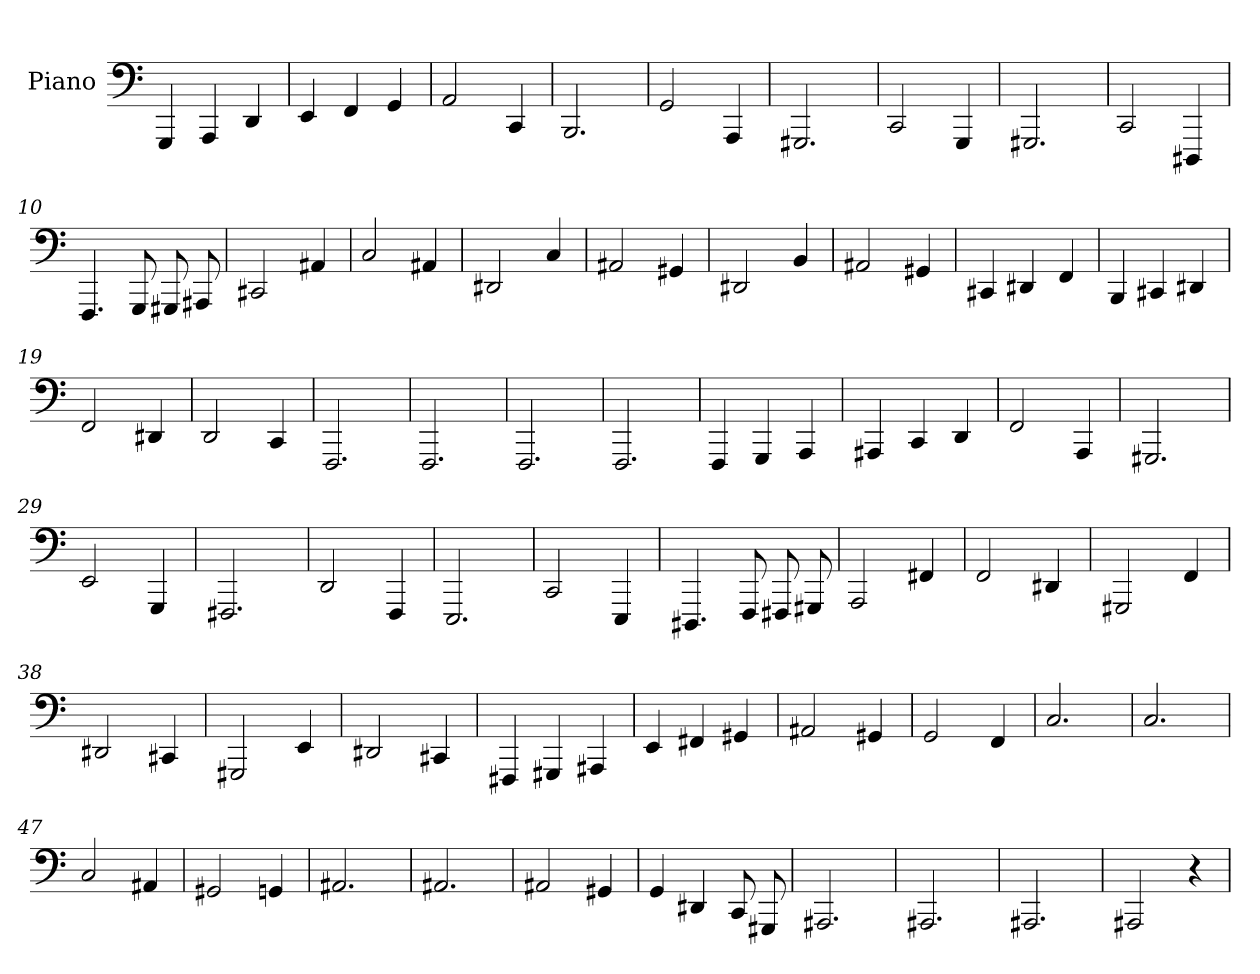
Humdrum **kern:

**kern
*part1
*staff1
*I"Piano
*I'Pno.
=1
4GGG
4AAA
4DD
=2
4EE
4FF
4GG
=3
2AA
4CC
=4
2.BBB
=5
2GG
4AAA
=6
2.GGG#
=7
2CC
4GGG
=8
2.GGG#
=9
2CC
4DDD#
=10
4.FFF
8GGG
8GGG#
8AAA#
=11
2CC#
4AA#
=12
2C
4AA#
=13
2DD#
4C
=14
2AA#
4GG#
=15
2DD#
4BB
=16
2AA#
4GG#
=17
4CC#
4DD#
4FF
=18
4BBB
4CC#
4DD#
=19
2FF
4DD#
=20
2DD
4CC
=21
2.FFF
=22
2.FFF
=23
2.FFF
=24
2.FFF
=25
4FFF
4GGG
4AAA
=26
4AAA#
4CC
4DD
=27
2FF
4AAA
=28
2.GGG#
=29
2EE
4GGG
=30
2.FFF#
=31
2DD
4FFF
=32
2.EEE
=33
2CC
4EEE
=34
4.DDD#
8FFF
8FFF#
8GGG#
=35
2AAA
4FF#
=36
2FF
4DD#
=37
2GGG#
4FF
=38
2DD#
4CC#
=39
2GGG#
4EE
=40
2DD#
4CC#
=41
4FFF#
4GGG#
4AAA#
=42
4EE
4FF#
4GG#
=43
2AA#
4GG#
=44
2GG
4FF
=45
2.C
=46
2.C
=47
2C
4AA#
=48
2GG#
4GG
=49
2.AA#
=50
2.AA#
=51
2AA#
4GG#
=52
4GG
4DD#
8CC
8GGG#
=53
2.AAA#
=54
2.AAA#
=55
2.AAA#
=56
2AAA#
4r
=
*-
